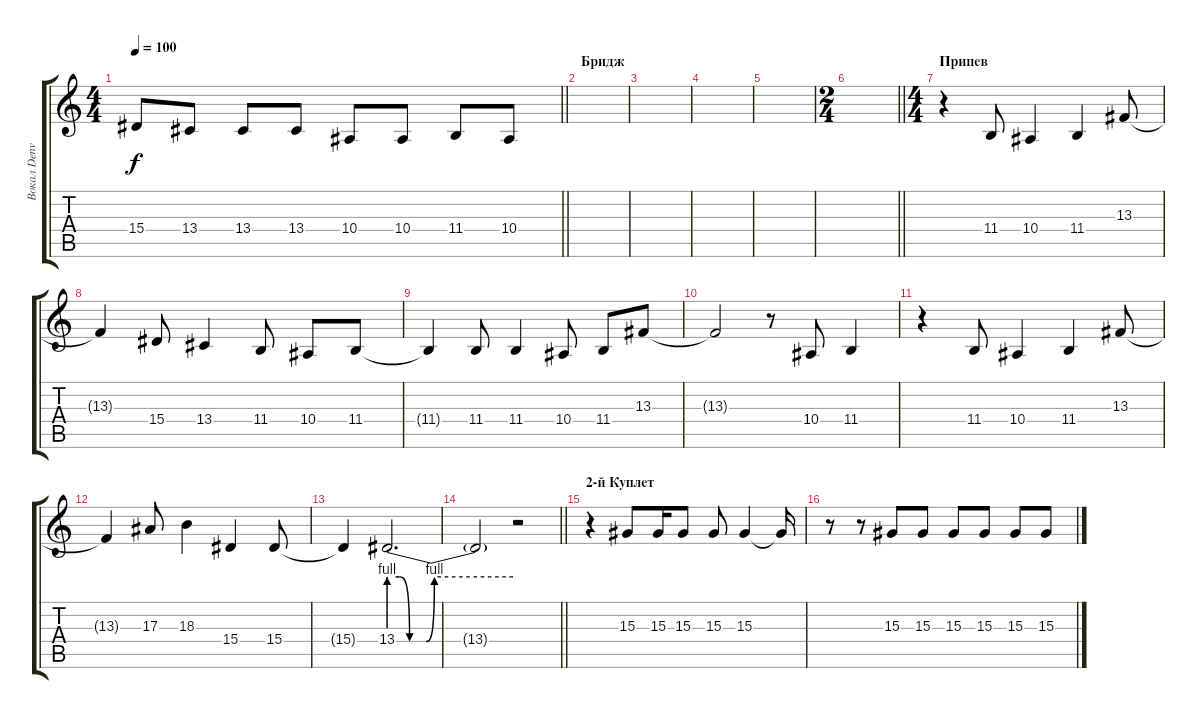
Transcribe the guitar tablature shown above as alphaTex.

\track ("Вокал Denver" "Вокал Denv") {instrument frenchhorn}
\staff {score tabs}
\tuning (D4 A3 F3 C3 G2 D2) {hide}
\ts (4 4)
\tempo 100
\clef g2
\barLineRight lightlight
\ks c
15.4.8{dy f} 13.4.8 13.4.8 13.4.8 10.4.8 10.4.8 11.4.8 10.4.8 |
\section ("" "Бридж")
|
|
|
|
\ts (2 4)
\barLineRight lightlight
|
\ts (4 4)
\section ("" "Припев")
r.4 11.4.8 10.4.4 11.4.4 13.3.8 |
13.3{t}.4 15.4.8 13.4.4 11.4.8 10.4.8 11.4.8 |
11.4{t}.4 11.4.8 11.4.4 10.4.8 11.4.8 13.3.8 |
13.3{t}.2 r.8 10.4.8 11.4.4 |
r.4 11.4.8 10.4.4 11.4.4 13.3.8 |
13.3{t}.4 17.3.8 18.3.4 15.4.4 15.4.8 |
15.4{t}.4 13.4{be (custom 0 4 5 4 10 0 18 0 22 4 60 4)}.2{d} |
\barLineRight lightlight
13.4{t}.2 r.2 |
\section ("" "2-й Куплет")
r.4 15.3.8 15.3.16 15.3.8 15.3.8 15.3.4 15.3{t}.16 |
r.8 r.8 15.3.8 15.3.8 15.3.8 15.3.8 15.3.8 15.3.8
